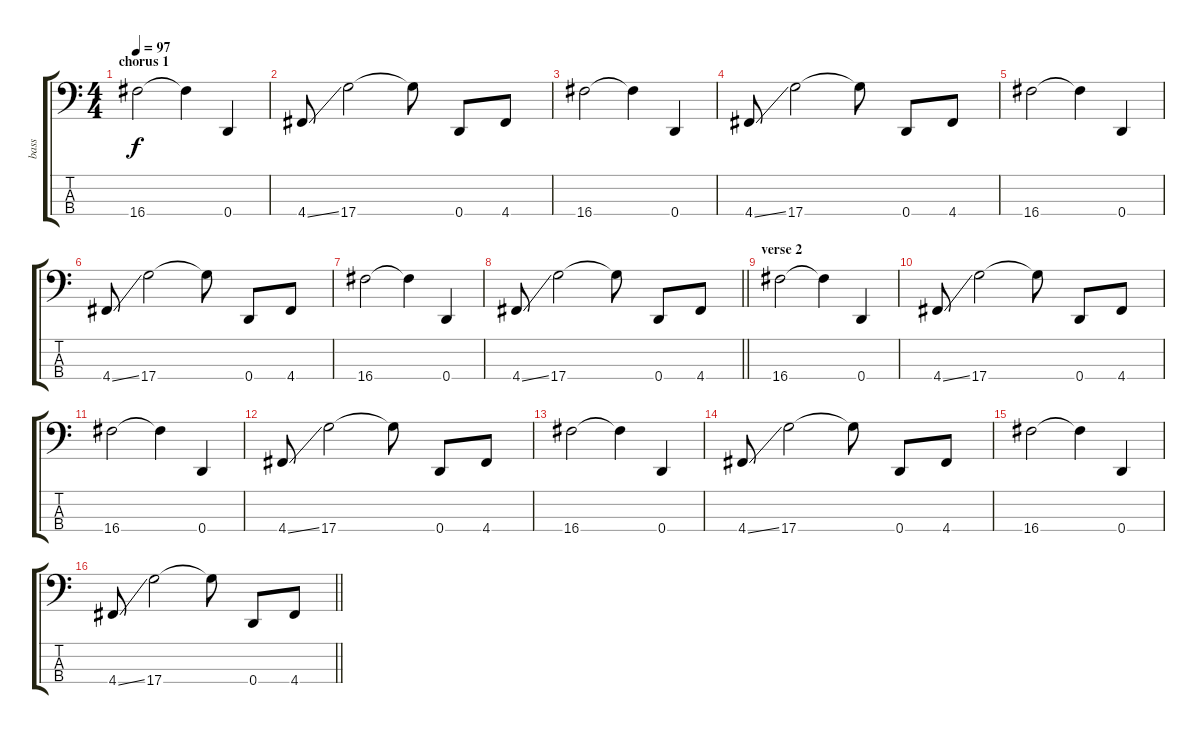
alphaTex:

\track ("bass" "bass") {instrument acousticbass}
\staff {score tabs}
\tuning (G2 D2 A1 D1) {hide}
\ts (4 4)
\section ("" "chorus 1")
\tempo 97
\clef f4
\ks c
16.4.2{dy f} 16.4{t}.4 0.4.4 |
4.4{ss}.8 17.4.2 17.4{t}.8 0.4.8 4.4.8 |
16.4.2 16.4{t}.4 0.4.4 |
4.4{ss}.8 17.4.2 17.4{t}.8 0.4.8 4.4.8 |
16.4.2 16.4{t}.4 0.4.4 |
4.4{ss}.8 17.4.2 17.4{t}.8 0.4.8 4.4.8 |
16.4.2 16.4{t}.4 0.4.4 |
\barLineRight lightlight
4.4{ss}.8 17.4.2 17.4{t}.8 0.4.8 4.4.8 |
\section ("" "verse 2")
16.4.2 16.4{t}.4 0.4.4 |
4.4{ss}.8 17.4.2 17.4{t}.8 0.4.8 4.4.8 |
16.4.2 16.4{t}.4 0.4.4 |
4.4{ss}.8 17.4.2 17.4{t}.8 0.4.8 4.4.8 |
16.4.2 16.4{t}.4 0.4.4 |
4.4{ss}.8 17.4.2 17.4{t}.8 0.4.8 4.4.8 |
16.4.2 16.4{t}.4 0.4.4 |
\barLineRight lightlight
4.4{ss}.8 17.4.2 17.4{t}.8 0.4.8 4.4.8
